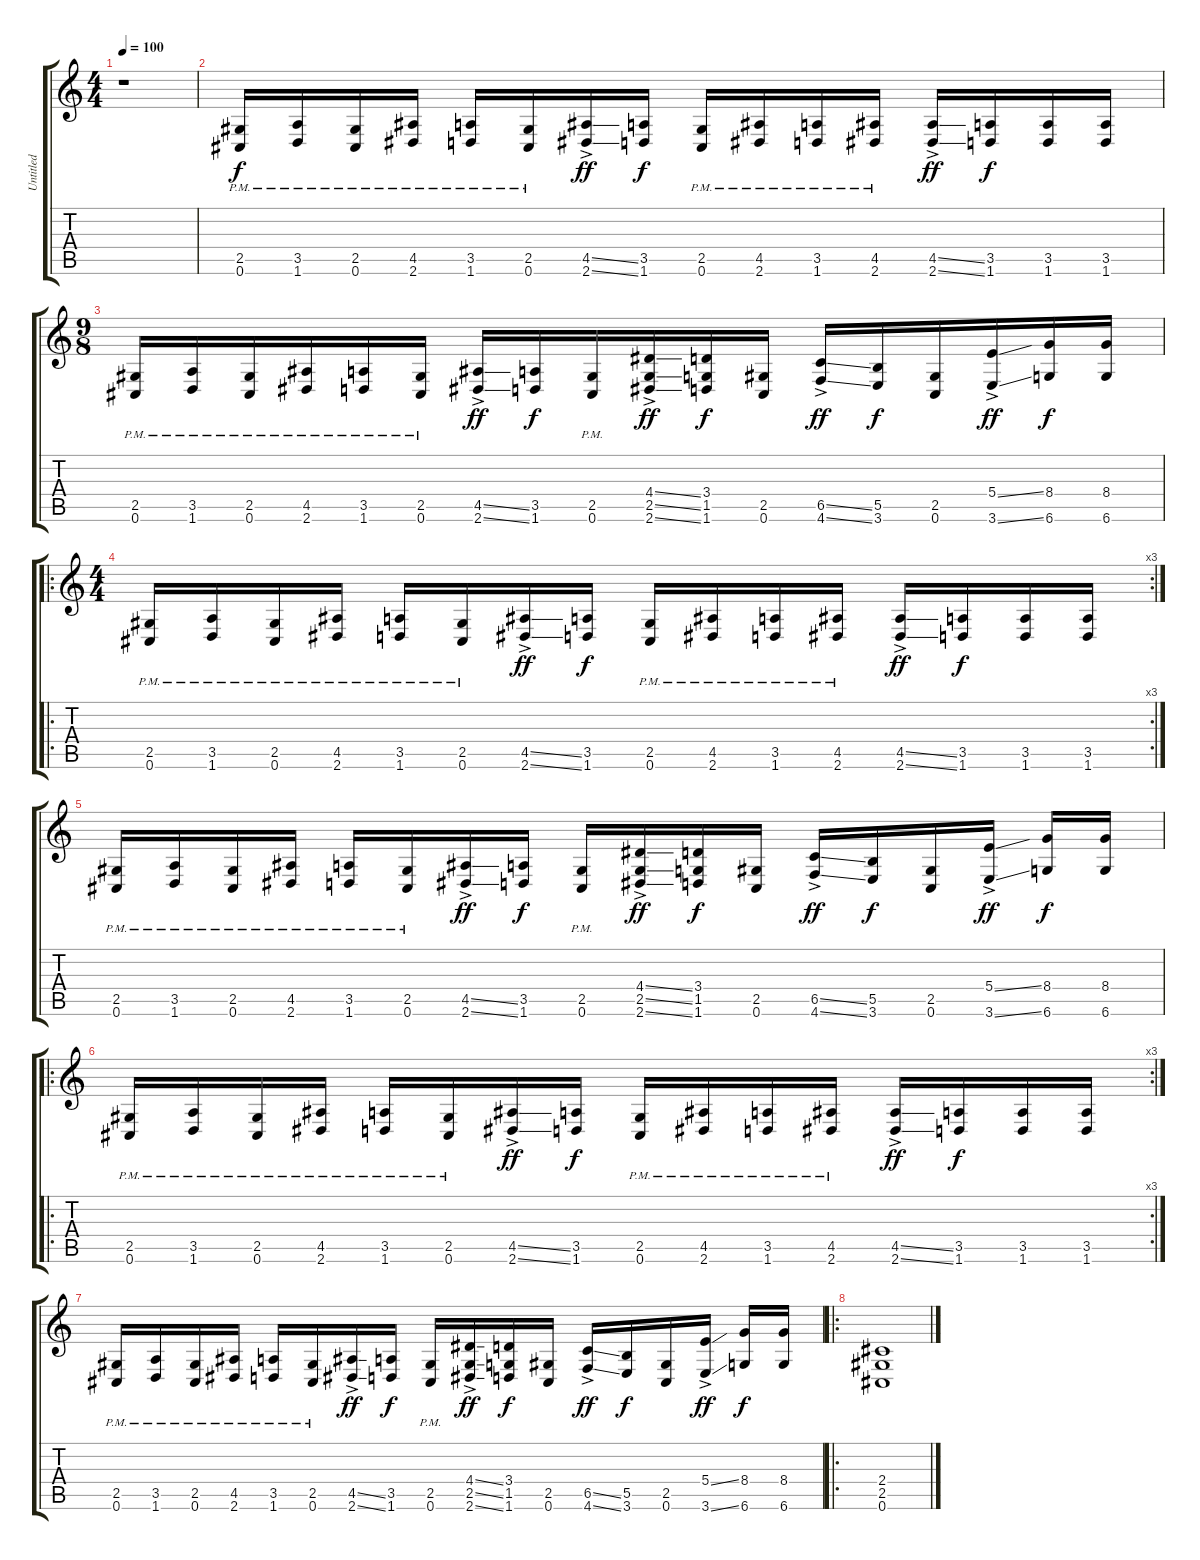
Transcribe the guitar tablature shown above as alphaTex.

\track ("Untitled" "Untitled") {instrument distortionguitar}
\staff {score tabs}
\tuning (Db4 Ab3 E3 B2 Gb2 Db2) {hide}
\ts (4 4)
\tempo 100
\clef g2
\ks c
r.1{dy f} |
(2.5{pm} 0.6{pm}).16 (3.5{pm} 1.6{pm}).16 (2.5{pm} 0.6{pm}).16 (4.5{pm} 2.6{pm}).16 (3.5{pm} 1.6{pm}).16 (2.5{pm} 0.6{pm}).16 (4.5{ss ac} 2.6{ss ac}).16{dy ff} (3.5 1.6).16{dy f} (2.5{pm} 0.6{pm}).16 (4.5{pm} 2.6{pm}).16 (3.5{pm} 1.6{pm}).16 (4.5{pm} 2.6{pm}).16 (4.5{ss ac} 2.6{ss ac}).16{dy ff} (3.5 1.6).16{dy f} (3.5 1.6).16 (3.5 1.6).16 |
\ts (9 8)
(2.5{pm} 0.6{pm}).16 (3.5{pm} 1.6{pm}).16 (2.5{pm} 0.6{pm}).16 (4.5{pm} 2.6{pm}).16 (3.5{pm} 1.6{pm}).16 (2.5{pm} 0.6{pm}).16 (4.5{ss ac} 2.6{ss ac}).16{dy ff} (3.5 1.6).16{dy f} (2.5{pm} 0.6{pm}).16 (4.4{ss ac} 2.5{ss ac} 2.6{ss ac}).16{dy ff} (3.4 1.5 1.6).16{dy f} (2.5 0.6).16 (6.5{ss ac} 4.6{ss ac}).16{dy ff} (5.5 3.6).16{dy f} (2.5 0.6).16 (5.4{ss ac} 3.6{ss ac}).16{dy ff} (8.4 6.6).16{dy f} (8.4 6.6).16 |
\ro
\rc 3
\ts (4 4)
(2.5{pm} 0.6{pm}).16 (3.5{pm} 1.6{pm}).16 (2.5{pm} 0.6{pm}).16 (4.5{pm} 2.6{pm}).16 (3.5{pm} 1.6{pm}).16 (2.5{pm} 0.6{pm}).16 (4.5{ss ac} 2.6{ss ac}).16{dy ff} (3.5 1.6).16{dy f} (2.5{pm} 0.6{pm}).16 (4.5{pm} 2.6{pm}).16 (3.5{pm} 1.6{pm}).16 (4.5{pm} 2.6{pm}).16 (4.5{ss ac} 2.6{ss ac}).16{dy ff} (3.5 1.6).16{dy f} (3.5 1.6).16 (3.5 1.6).16 |
(2.5{pm} 0.6{pm}).16 (3.5{pm} 1.6{pm}).16 (2.5{pm} 0.6{pm}).16 (4.5{pm} 2.6{pm}).16 (3.5{pm} 1.6{pm}).16 (2.5{pm} 0.6{pm}).16 (4.5{ss ac} 2.6{ss ac}).16{dy ff} (3.5 1.6).16{dy f} (2.5{pm} 0.6{pm}).16 (4.4{ss ac} 2.5{ss ac} 2.6{ss ac}).16{dy ff} (3.4 1.5 1.6).16{dy f} (2.5 0.6).16 (6.5{ss ac} 4.6{ss ac}).16{dy ff} (5.5 3.6).16{dy f} (2.5 0.6).16 (5.4{ss ac} 3.6{ss ac}).16{dy ff} (8.4 6.6).16{dy f} (8.4 6.6).16 |
\ro
\rc 3
(2.5{pm} 0.6{pm}).16 (3.5{pm} 1.6{pm}).16 (2.5{pm} 0.6{pm}).16 (4.5{pm} 2.6{pm}).16 (3.5{pm} 1.6{pm}).16 (2.5{pm} 0.6{pm}).16 (4.5{ss ac} 2.6{ss ac}).16{dy ff} (3.5 1.6).16{dy f} (2.5{pm} 0.6{pm}).16 (4.5{pm} 2.6{pm}).16 (3.5{pm} 1.6{pm}).16 (4.5{pm} 2.6{pm}).16 (4.5{ss ac} 2.6{ss ac}).16{dy ff} (3.5 1.6).16{dy f} (3.5 1.6).16 (3.5 1.6).16 |
(2.5{pm} 0.6{pm}).16 (3.5{pm} 1.6{pm}).16 (2.5{pm} 0.6{pm}).16 (4.5{pm} 2.6{pm}).16 (3.5{pm} 1.6{pm}).16 (2.5{pm} 0.6{pm}).16 (4.5{ss ac} 2.6{ss ac}).16{dy ff} (3.5 1.6).16{dy f} (2.5{pm} 0.6{pm}).16 (4.4{ss ac} 2.5{ss ac} 2.6{ss ac}).16{dy ff} (3.4 1.5 1.6).16{dy f} (2.5 0.6).16 (6.5{ss ac} 4.6{ss ac}).16{dy ff} (5.5 3.6).16{dy f} (2.5 0.6).16 (5.4{ss ac} 3.6{ss ac}).16{dy ff} (8.4 6.6).16{dy f} (8.4 6.6).16 |
\ro
(2.4 2.5 0.6).1
